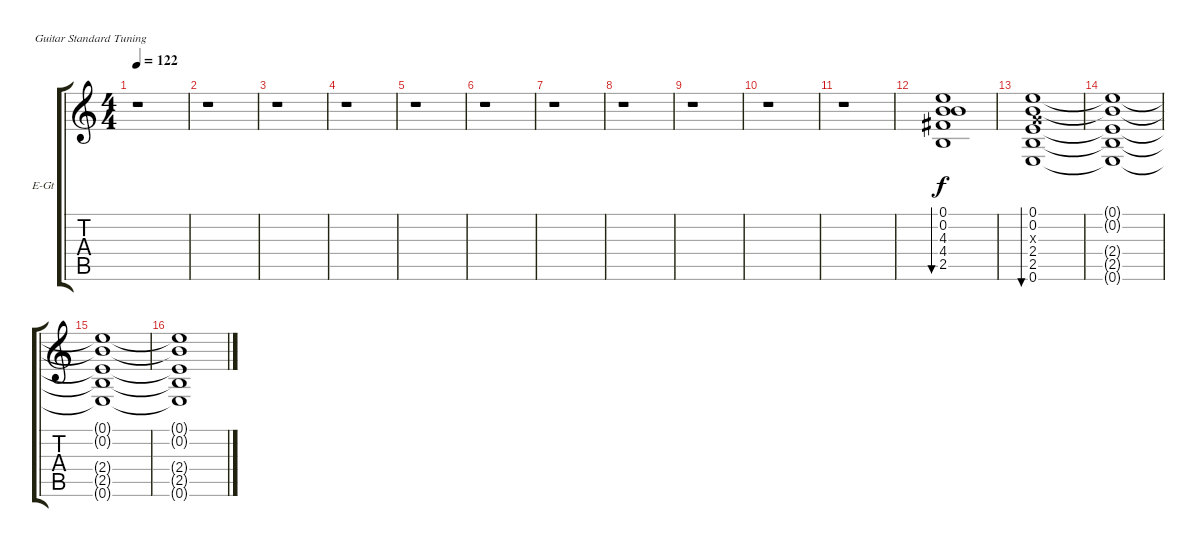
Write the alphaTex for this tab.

\bracketExtendMode groupsimilarinstruments
\firstSystemTrackNameOrientation horizontal
\otherSystemsTrackNameOrientation horizontal
\track ("Guitar 2" "E-Gt") {instrument electricguitarjazz}
\staff {score tabs}
\tuning (E4 B3 G3 D3 A2 E2)
\ts (4 4)
\tempo 122
\clef g2
\ks c
r.1{dy f} |
r.1 |
r.1 |
r.1 |
r.1 |
r.1 |
r.1 |
r.1 |
r.1 |
r.1 |
r.1 |
(0.1 0.2 4.3 4.4 2.5).1{bu 240} |
(0.1 0.2 0.3{x} 2.4 2.5 0.6).1{bu 240} |
(0.1{t} 0.2{t} 2.4{t} 2.5{t} 0.6{t}).1 |
(0.1{t} 0.2{t} 2.4{t} 2.5{t} 0.6{t}).1 |
(0.1{t} 0.2{t} 2.4{t} 2.5{t} 0.6{t}).1
